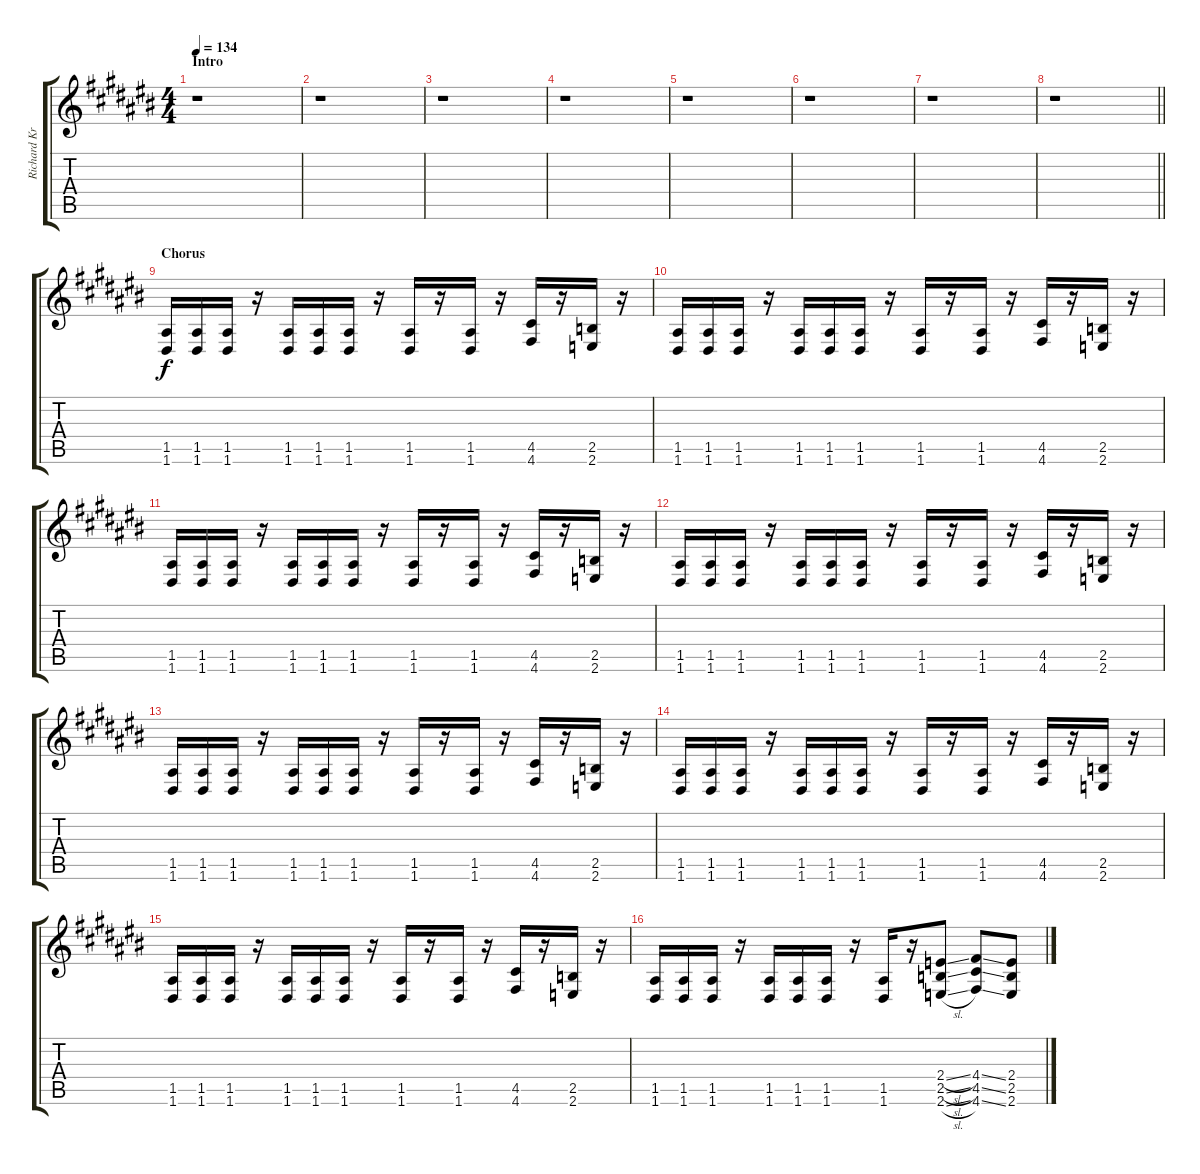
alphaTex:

\track ("Richard Kruspe-Bernstein - Guitar 1" "Richard Kr") {instrument distortionguitar}
\staff {score tabs}
\tuning (E4 B3 G3 D3 A2 D2) {hide}
\ts (4 4)
\section ("" "Intro")
\tempo 134
\clef g2
\ks c#
r.1{dy f instrument distortionguitar} |
r.1 |
r.1 |
r.1 |
r.1 |
r.1 |
r.1 |
\barLineRight lightlight
r.1 |
\section ("" "Chorus")
(1.5 1.6).16 (1.5 1.6).16 (1.5 1.6).16 r.16 (1.5 1.6).16 (1.5 1.6).16 (1.5 1.6).16 r.16 (1.5 1.6).16 r.16 (1.5 1.6).16 r.16 (4.5 4.6).16 r.16 (2.5 2.6).16 r.16 |
(1.5 1.6).16 (1.5 1.6).16 (1.5 1.6).16 r.16 (1.5 1.6).16 (1.5 1.6).16 (1.5 1.6).16 r.16 (1.5 1.6).16 r.16 (1.5 1.6).16 r.16 (4.5 4.6).16 r.16 (2.5 2.6).16 r.16 |
(1.5 1.6).16 (1.5 1.6).16 (1.5 1.6).16 r.16 (1.5 1.6).16 (1.5 1.6).16 (1.5 1.6).16 r.16 (1.5 1.6).16 r.16 (1.5 1.6).16 r.16 (4.5 4.6).16 r.16 (2.5 2.6).16 r.16 |
(1.5 1.6).16 (1.5 1.6).16 (1.5 1.6).16 r.16 (1.5 1.6).16 (1.5 1.6).16 (1.5 1.6).16 r.16 (1.5 1.6).16 r.16 (1.5 1.6).16 r.16 (4.5 4.6).16 r.16 (2.5 2.6).16 r.16 |
(1.5 1.6).16 (1.5 1.6).16 (1.5 1.6).16 r.16 (1.5 1.6).16 (1.5 1.6).16 (1.5 1.6).16 r.16 (1.5 1.6).16 r.16 (1.5 1.6).16 r.16 (4.5 4.6).16 r.16 (2.5 2.6).16 r.16 |
(1.5 1.6).16 (1.5 1.6).16 (1.5 1.6).16 r.16 (1.5 1.6).16 (1.5 1.6).16 (1.5 1.6).16 r.16 (1.5 1.6).16 r.16 (1.5 1.6).16 r.16 (4.5 4.6).16 r.16 (2.5 2.6).16 r.16 |
(1.5 1.6).16 (1.5 1.6).16 (1.5 1.6).16 r.16 (1.5 1.6).16 (1.5 1.6).16 (1.5 1.6).16 r.16 (1.5 1.6).16 r.16 (1.5 1.6).16 r.16 (4.5 4.6).16 r.16 (2.5 2.6).16 r.16 |
(1.5 1.6).16 (1.5 1.6).16 (1.5 1.6).16 r.16 (1.5 1.6).16 (1.5 1.6).16 (1.5 1.6).16 r.16 (1.5 1.6).16 r.16 (2.4{sl} 2.5{sl} 2.6{sl}).8 (4.4{ss} 4.5{ss} 4.6{ss}).8 (2.4 2.5 2.6).8
